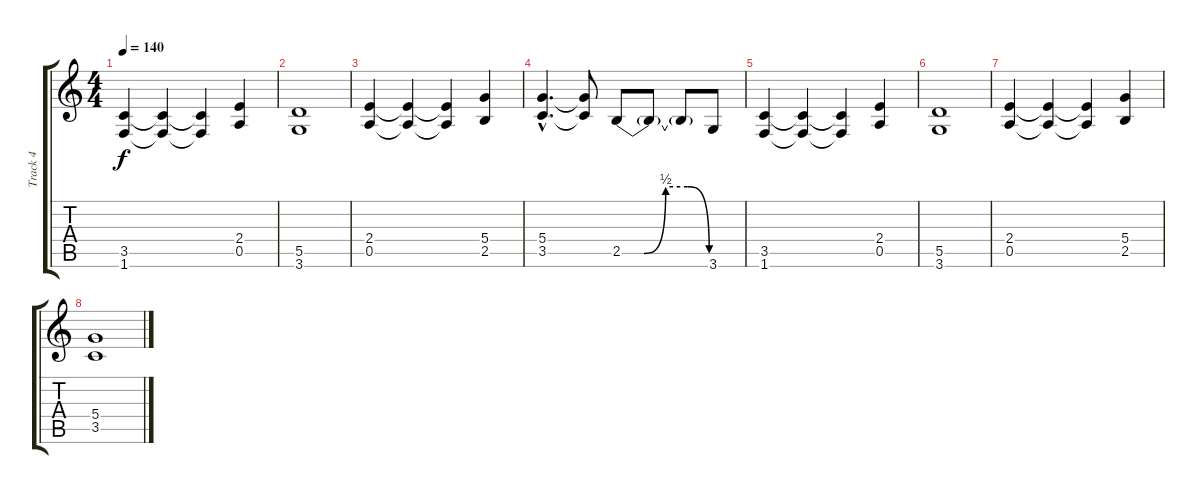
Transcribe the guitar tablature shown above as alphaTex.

\track ("Track 4" "Track 4") {instrument overdrivenguitar}
\staff {score tabs}
\tuning (E4 B3 G3 D3 A2 E2) {hide}
\ts (4 4)
\tempo 140
\clef g2
\ks c
(3.5 1.6).4{dy f} (3.5{t} 1.6{t}).4 (3.5{t} 1.6{t}).4 (2.4 0.5).4 |
(5.5 3.6).1 |
(2.4 0.5).4 (2.4{t} 0.5{t}).4 (2.4{t} 0.5{t}).4 (5.4 2.5).4 |
(5.4{hac} 3.5{hac}).4{d} (5.4{t} 3.5{t}).8 2.5{be (custom 0 0 15 0 30 2 45 2 60 0)}.8 2.5{t}.8 2.5{t}.8 3.6.8 |
(3.5 1.6).4 (3.5{t} 1.6{t}).4 (3.5{t} 1.6{t}).4 (2.4 0.5).4 |
(5.5 3.6).1 |
(2.4 0.5).4 (2.4{t} 0.5{t}).4 (2.4{t} 0.5{t}).4 (5.4 2.5).4 |
(5.4 3.5).1
